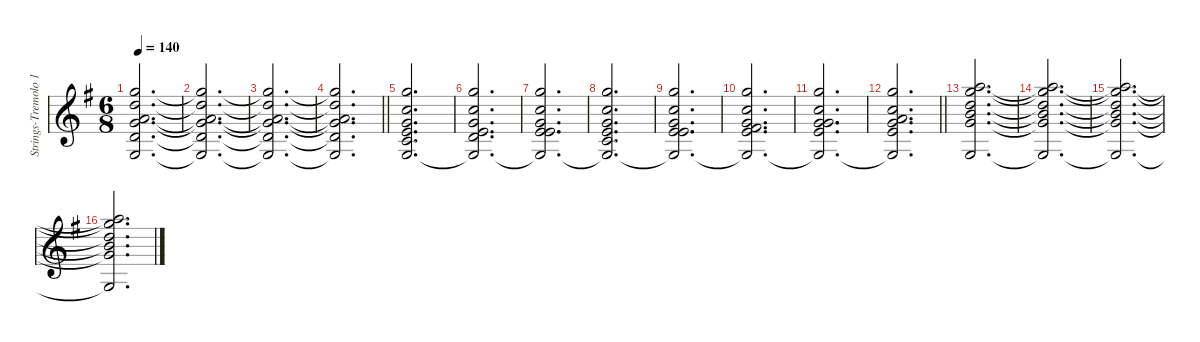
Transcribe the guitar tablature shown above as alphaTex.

\defaultSystemsLayout 8
\hideDynamics
\bracketExtendMode groupsimilarinstruments
\firstSystemTrackNameMode fullname
\otherSystemsTrackNameOrientation horizontal
\track ("Strings-Tremolo 1" "vln.") {defaultSystemsLayout 16 instrument tremolostrings}
\staff {score}
\tuning (E4 B3 G3 D3 A2 E2)
\ts (6 8)
\tempo 140
\clef g2
\ks g
(15.1{t acc forcenatural} 15.2{t acc forcenatural} 14.3{t acc forcenatural} 17.4{t acc forcenatural} 17.5{t acc forcenatural} 15.6{t acc forcenatural}).2{d dy f beam Up} |
(15.1{t acc forcenatural} 15.2{t acc forcenatural} 14.3{t acc forcenatural} 17.4{t acc forcenatural} 17.5{t acc forcenatural} 15.6{t acc forcenatural}).2{d beam Up} |
(15.1{t acc forcenatural} 15.2{t acc forcenatural} 14.3{t acc forcenatural} 17.4{t acc forcenatural} 17.5{t acc forcenatural} 15.6{t acc forcenatural}).2{d beam Up} |
\barLineRight lightlight
(15.1{t acc forcenatural} 15.2{t acc forcenatural} 14.3{t acc forcenatural} 17.4{t acc forcenatural} 17.5{t acc forcenatural} 15.6{t acc forcenatural}).2{d beam Up} |
(15.1{acc forcenatural} 13.2{acc forcenatural} 12.3{acc forcenatural} 14.4{acc forcenatural} 15.5{acc forcenatural} 15.6{acc forcenatural}).2{d beam Up} |
(15.1{acc forcenatural} 13.2{acc forcenatural} 12.3{acc forcenatural} 14.4{acc forcenatural} 17.5{acc forcenatural} 15.6{t acc forcenatural}).2{d beam Up} |
(15.1{acc forcenatural} 13.2{acc forcenatural} 12.3{acc forcenatural} 14.4{acc forcenatural} 19.5{acc forcenatural} 15.6{t acc forcenatural}).2{d beam Up} |
(15.1{acc forcenatural} 13.2{acc forcenatural} 12.3{acc forcenatural} 14.4{acc forcenatural} 15.5{acc forcenatural} 15.6{t acc forcenatural}).2{d beam Up} |
(15.1{acc forcenatural} 13.2{acc forcenatural} 12.3{acc forcenatural} 14.4{acc forcenatural} 19.5{acc forcenatural} 15.6{t acc forcenatural}).2{d beam Up} |
(15.1{acc forcenatural} 13.2{acc forcenatural} 12.3{acc forcenatural} 14.4{acc forcenatural} 21.5{acc #} 15.6{t acc forcenatural}).2{d beam Up} |
(15.1{acc forcenatural} 13.2{acc forcenatural} 12.3{acc forcenatural} 14.4{acc forcenatural} 22.5{acc forcenatural} 15.6{t acc forcenatural}).2{d beam Up} |
\barLineRight lightlight
(15.1{acc forcenatural} 13.2{acc forcenatural} 12.3{acc forcenatural} 14.4{acc forcenatural} 24.5{acc forcenatural} 15.6{t acc forcenatural}).2{d beam Up} |
(17.1{acc forcenatural} 20.2{acc forcenatural} 19.3{acc forcenatural} 21.4{acc forcenatural} 22.5{acc forcenatural} 15.6{acc forcenatural}).2{d beam Up} |
(17.1{t acc forcenatural} 20.2{t acc forcenatural} 19.3{t acc forcenatural} 21.4{t acc forcenatural} 22.5{t acc forcenatural} 15.6{t acc forcenatural}).2{d beam Up} |
(17.1{t acc forcenatural} 20.2{t acc forcenatural} 19.3{t acc forcenatural} 21.4{t acc forcenatural} 22.5{t acc forcenatural} 15.6{t acc forcenatural}).2{d beam Up} |
(17.1{t acc forcenatural} 20.2{t acc forcenatural} 19.3{t acc forcenatural} 21.4{t acc forcenatural} 22.5{t acc forcenatural} 15.6{t acc forcenatural}).2{d beam Up}
